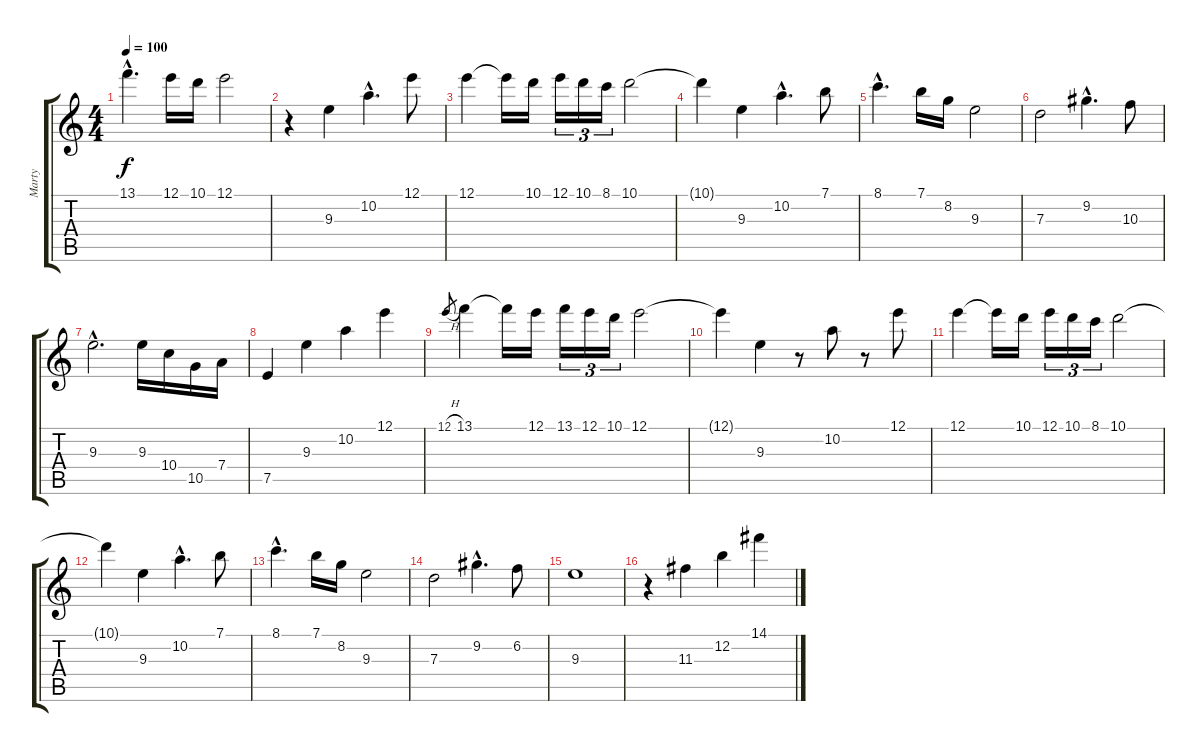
\track ("Marty" "Marty") {instrument distortionguitar}
\staff {score tabs}
\tuning (E4 B3 G3 D3 A2 E2) {hide}
\ts (4 4)
\tempo 100
\clef g2
\ks c
13.1{hac}.4{d dy f} 12.1.16 10.1.16 12.1.2 |
r.4 9.3.4 10.2{hac}.4{d} 12.1.8 |
12.1.4 12.1{t}.16 10.1.16 12.1.16{tu (3 2)} 10.1.16{tu (3 2)} 8.1.16{tu (3 2)} 10.1.2 |
10.1{t}.4 9.3.4 10.2{hac}.4{d} 7.1.8 |
8.1{hac}.4{d} 7.1.16 8.2.16 9.3.2 |
7.3.2 9.2{hac}.4{d} 10.3.8 |
9.3{hac}.2{d} 9.3.16 10.4.16 10.5.16 7.4.16 |
7.5.4 9.3.4 10.2.4 12.1.4 |
12.1{h}.8{gr} 13.1.4 13.1{t}.16 12.1.16 13.1.16{tu (3 2)} 12.1.16{tu (3 2)} 10.1.16{tu (3 2)} 12.1.2 |
12.1{t}.4 9.3.4 r.8 10.2.8 r.8 12.1.8 |
12.1.4 12.1{t}.16 10.1.16 12.1.16{tu (3 2)} 10.1.16{tu (3 2)} 8.1.16{tu (3 2)} 10.1.2 |
10.1{t}.4 9.3.4 10.2{hac}.4{d} 7.1.8 |
8.1{hac}.4{d} 7.1.16 8.2.16 9.3.2 |
7.3.2 9.2{hac}.4{d} 6.2.8 |
9.3.1 |
r.4 11.3.4 12.2.4 14.1.4
